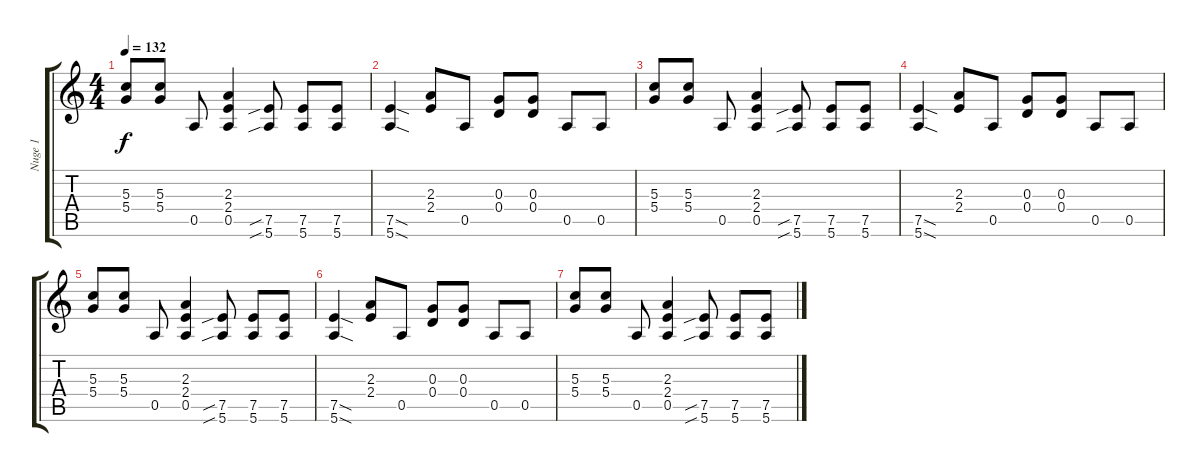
\track ("Nuge 1" "Nuge 1") {instrument distortionguitar}
\staff {score tabs}
\tuning (E4 B3 G3 D3 A2 E2) {hide}
\ts (4 4)
\tempo 132
\clef g2
\ks c
(5.3 5.4).8{dy f} (5.3 5.4).8 0.5.8 (2.3 2.4 0.5).4 (7.5{sib} 5.6{sib}).8 (7.5 5.6).8 (7.5 5.6).8 |
(7.5{sod} 5.6{sod}).4 (2.3 2.4).8 0.5.8 (0.3 0.4).8 (0.3 0.4).8 0.5.8 0.5.8 |
(5.3 5.4).8 (5.3 5.4).8 0.5.8 (2.3 2.4 0.5).4 (7.5{sib} 5.6{sib}).8 (7.5 5.6).8 (7.5 5.6).8 |
(7.5{sod} 5.6{sod}).4 (2.3 2.4).8 0.5.8 (0.3 0.4).8 (0.3 0.4).8 0.5.8 0.5.8 |
(5.3 5.4).8 (5.3 5.4).8 0.5.8 (2.3 2.4 0.5).4 (7.5{sib} 5.6{sib}).8 (7.5 5.6).8 (7.5 5.6).8 |
(7.5{sod} 5.6{sod}).4 (2.3 2.4).8 0.5.8 (0.3 0.4).8 (0.3 0.4).8 0.5.8 0.5.8 |
(5.3 5.4).8 (5.3 5.4).8 0.5.8 (2.3 2.4 0.5).4 (7.5{sib} 5.6{sib}).8 (7.5 5.6).8 (7.5 5.6).8
